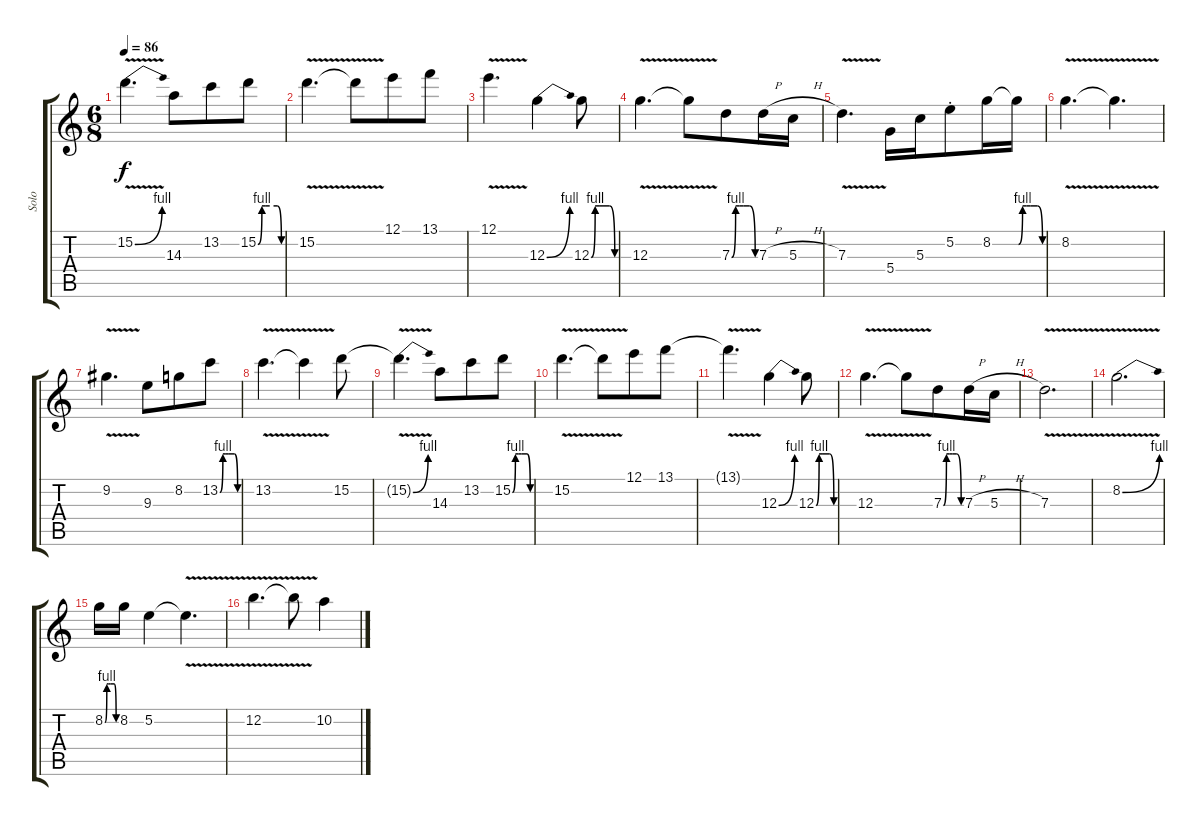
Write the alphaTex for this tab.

\track ("Solo" "Solo") {instrument acousticguitarsteel}
\staff {score tabs}
\tuning (E4 B3 G3 D3 A2 E2) {hide}
\ts (6 8)
\tempo 86
\clef g2
\ks c
15.2{be (bend 0 0 60 4) v t}.4{d dy f} 14.3.8 13.2.8 15.2{be (custom 0 0 10 4 20 4 30 4 49 4 60 0)}.8 |
15.2{v}.4{d} 15.2{t}.8 12.1.8 13.1.8 |
12.1{v}.4{d} 12.3{be (bend 0 0 60 4)}.4 12.3{be (custom 0 0 10 4 20 4 30 4 46 4 60 0)}.8 |
12.3{v}.4{d} 12.3{t}.8 7.3{be (custom 0 0 10 4 20 4 30 4 45 4 60 0)}.8 7.3{h}.16 5.3{h}.16 |
7.3{v}.4{d} 5.4.16 5.3.16 5.2{st}.8 8.2.16 8.2{be (custom 0 0 10 4 20 4 30 4 47 4 60 0) t}.16 |
8.2{v}.4{d} 8.2{t}.4{d} |
9.2{v}.4{d} 9.3.8 8.2.8 13.2{be (custom 0 0 10 4 20 4 30 4 49 4 60 0)}.8 |
13.2{v}.4{d} 13.2{t}.4 15.2.8 |
15.2{be (bend 0 0 60 4) v t}.4{d} 14.3.8 13.2.8 15.2{be (custom 0 0 10 4 20 4 30 4 49 4 60 0)}.8 |
15.2{v}.4{d} 15.2{t}.8 12.1.8 13.1.8 |
13.1{v t}.4{d} 12.3{be (bend 0 0 60 4)}.4 12.3{be (custom 0 0 10 4 20 4 30 4 46 4 60 0)}.8 |
12.3{v}.4{d} 12.3{t}.8 7.3{be (custom 0 0 10 4 20 4 30 4 45 4 60 0)}.8 7.3{h}.16 5.3{h}.16 |
7.3{v}.2{d} |
8.2{be (bend 0 0 60 4) v}.2{d} |
8.2{be (custom 0 0 10 4 20 4 30 4 49 4 60 0)}.16 8.2.16 5.2.4 5.2{v t}.4{d} |
12.2{v}.4{d} 12.2{t}.8 10.2.4
